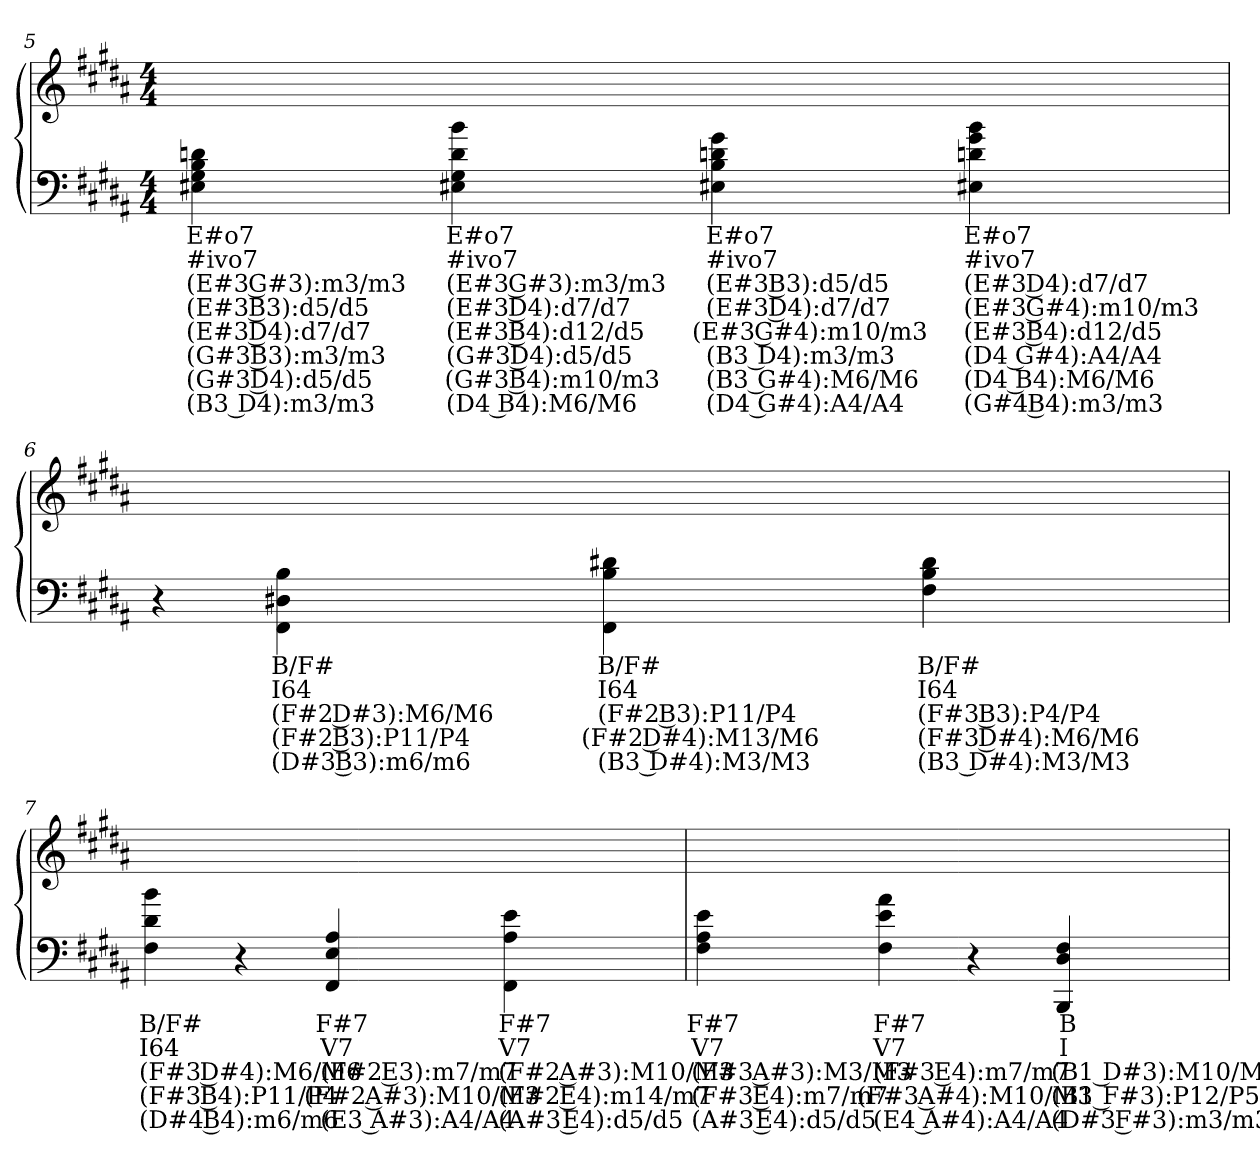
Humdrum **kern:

**kern	**text	**text	**text	**text	**text	**text	**text	**text	**kern
*part2	*part2	*part2	*part2	*part2	*part2	*part2	*part2	*part2	*part1
*staff2	*staff2	*staff2	*staff2	*staff2	*staff2	*staff2	*staff2	*staff2	*staff1
*clefF4	*	*	*	*	*	*	*	*	*clefG2
*k[f#c#g#d#a#]	*	*	*	*	*	*	*	*	*k[f#c#g#d#a#]
*B:	*	*	*	*	*	*	*	*	*B:
*M4/4	*	*	*	*	*	*	*	*	*M4/4
=5	=5	=5	=5	=5	=5	=5	=5	=5	=5
4E#X 4G# 4B 4dn	E#o7	#ivo7	(E#3 G#3):m3/m3	(E#3 B3):d5/d5	(E#3 D4):d7/d7	(G#3 B3):m3/m3	(G#3 D4):d5/d5	(B3 D4):m3/m3	1ryy
4E#X 4G# 4d 4b	E#o7	#ivo7	(E#3 G#3):m3/m3	(E#3 D4):d7/d7	(E#3 B4):d12/d5	(G#3 D4):d5/d5	(G#3 B4):m10/m3	(D4 B4):M6/M6	.
4E#X 4B 4dn 4g#	E#o7	#ivo7	(E#3 B3):d5/d5	(E#3 D4):d7/d7	(E#3 G#4):m10/m3	(B3 D4):m3/m3	(B3 G#4):M6/M6	(D4 G#4):A4/A4	.
4E#X 4dn 4g# 4b	E#o7	#ivo7	(E#3 D4):d7/d7	(E#3 G#4):m10/m3	(E#3 B4):d12/d5	(D4 G#4):A4/A4	(D4 B4):M6/M6	(G#4 B4):m3/m3	.
=6	=6	=6	=6	=6	=6	=6	=6	=6	=6
4r	.	.	.	.	.	.	.	.	1ryy
4FF# 4D#X 4B	B/F#	I64	(F#2 D#3):M6/M6	(F#2 B3):P11/P4	(D#3 B3):m6/m6	.	.	.	.
4FF# 4B 4d#X	B/F#	I64	(F#2 B3):P11/P4	(F#2 D#4):M13/M6	(B3 D#4):M3/M3	.	.	.	.
4F# 4B 4d#	B/F#	I64	(F#3 B3):P4/P4	(F#3 D#4):M6/M6	(B3 D#4):M3/M3	.	.	.	.
=7	=7	=7	=7	=7	=7	=7	=7	=7	=7
4F# 4d# 4b	B/F#	I64	(F#3 D#4):M6/M6	(F#3 B4):P11/P4	(D#4 B4):m6/m6	.	.	.	1ryy
4r	.	.	.	.	.	.	.	.	.
4FF# 4E 4A#	F#7	V7	(F#2 E3):m7/m7	(F#2 A#3):M10/M3	(E3 A#3):A4/A4	.	.	.	.
4FF# 4A# 4e	F#7	V7	(F#2 A#3):M10/M3	(F#2 E4):m14/m7	(A#3 E4):d5/d5	.	.	.	.
=8	=8	=8	=8	=8	=8	=8	=8	=8	=8
4F# 4A# 4e	F#7	V7	(F#3 A#3):M3/M3	(F#3 E4):m7/m7	(A#3 E4):d5/d5	.	.	.	1ryy
4F# 4e 4a#	F#7	V7	(F#3 E4):m7/m7	(F#3 A#4):M10/M3	(E4 A#4):A4/A4	.	.	.	.
4r	.	.	.	.	.	.	.	.	.
4BBB 4D# 4F#	B	I	(B1 D#3):M10/M3	(B1 F#3):P12/P5	(D#3 F#3):m3/m3	.	.	.	.
=	=	=	=	=	=	=	=	=	=
*-	*-	*-	*-	*-	*-	*-	*-	*-	*-
